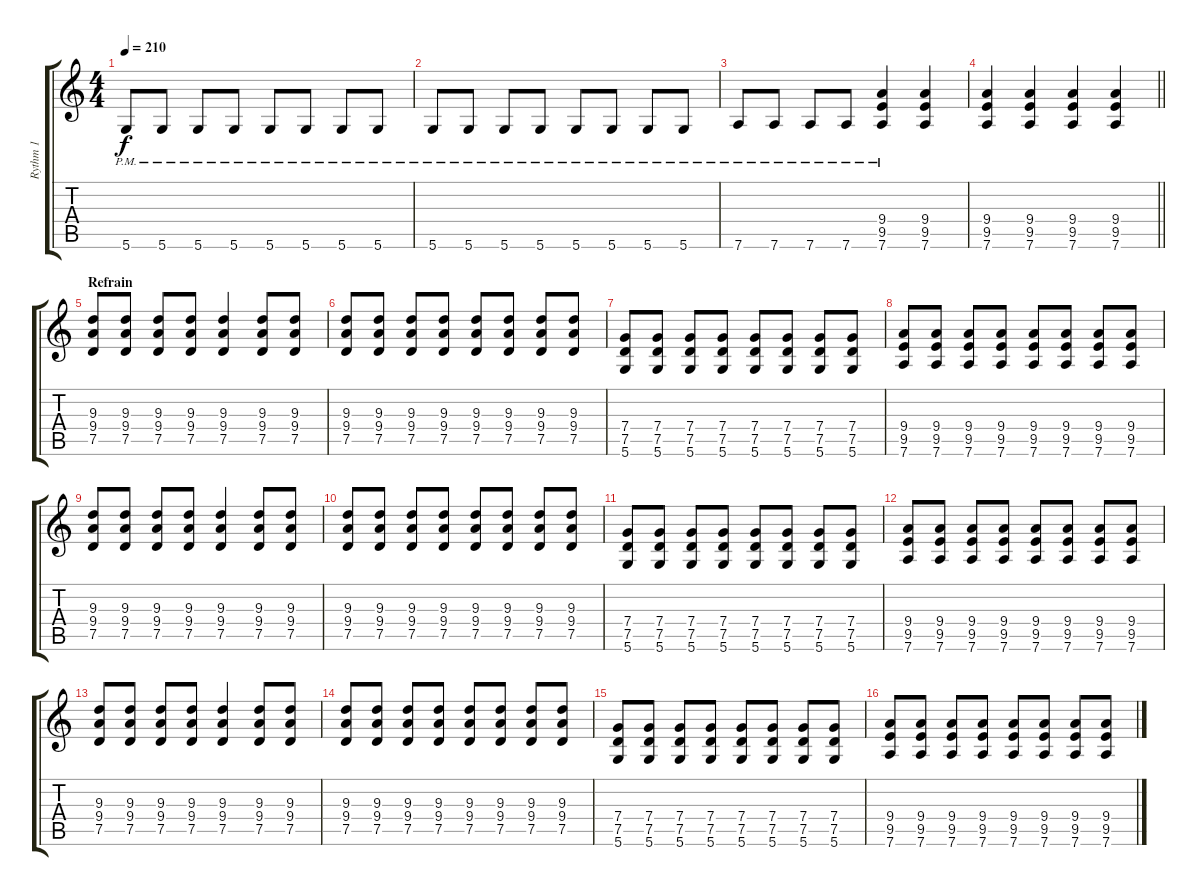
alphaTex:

\track ("Rythm 1" "Rythm 1") {instrument overdrivenguitar}
\staff {score tabs}
\tuning (D4 A3 F3 C3 G2 D2) {hide}
\ts (4 4)
\tempo 210
\clef g2
\ks c
5.6{pm}.8{dy f} 5.6{pm}.8 5.6{pm}.8 5.6{pm}.8 5.6{pm}.8 5.6{pm}.8 5.6{pm}.8 5.6{pm}.8 |
5.6{pm}.8 5.6{pm}.8 5.6{pm}.8 5.6{pm}.8 5.6{pm}.8 5.6{pm}.8 5.6{pm}.8 5.6{pm}.8 |
7.6{pm}.8 7.6{pm}.8 7.6{pm}.8 7.6{pm}.8 (9.4 9.5 7.6{pm}).4 (9.4 9.5 7.6).4 |
\barLineRight lightlight
(9.4 9.5 7.6).4 (9.4 9.5 7.6).4 (9.4 9.5 7.6).4 (9.4 9.5 7.6).4 |
\section ("" "Refrain")
(9.3 9.4 7.5).8 (9.3 9.4 7.5).8 (9.3 9.4 7.5).8 (9.3 9.4 7.5).8 (9.3 9.4 7.5).4 (9.3 9.4 7.5).8 (9.3 9.4 7.5).8 |
(9.3 9.4 7.5).8 (9.3 9.4 7.5).8 (9.3 9.4 7.5).8 (9.3 9.4 7.5).8 (9.3 9.4 7.5).8 (9.3 9.4 7.5).8 (9.3 9.4 7.5).8 (9.3 9.4 7.5).8 |
(7.4 7.5 5.6).8 (7.4 7.5 5.6).8 (7.4 7.5 5.6).8 (7.4 7.5 5.6).8 (7.4 7.5 5.6).8 (7.4 7.5 5.6).8 (7.4 7.5 5.6).8 (7.4 7.5 5.6).8 |
(9.4 9.5 7.6).8 (9.4 9.5 7.6).8 (9.4 9.5 7.6).8 (9.4 9.5 7.6).8 (9.4 9.5 7.6).8 (9.4 9.5 7.6).8 (9.4 9.5 7.6).8 (9.4 9.5 7.6).8 |
(9.3 9.4 7.5).8 (9.3 9.4 7.5).8 (9.3 9.4 7.5).8 (9.3 9.4 7.5).8 (9.3 9.4 7.5).4 (9.3 9.4 7.5).8 (9.3 9.4 7.5).8 |
(9.3 9.4 7.5).8 (9.3 9.4 7.5).8 (9.3 9.4 7.5).8 (9.3 9.4 7.5).8 (9.3 9.4 7.5).8 (9.3 9.4 7.5).8 (9.3 9.4 7.5).8 (9.3 9.4 7.5).8 |
(7.4 7.5 5.6).8 (7.4 7.5 5.6).8 (7.4 7.5 5.6).8 (7.4 7.5 5.6).8 (7.4 7.5 5.6).8 (7.4 7.5 5.6).8 (7.4 7.5 5.6).8 (7.4 7.5 5.6).8 |
(9.4 9.5 7.6).8 (9.4 9.5 7.6).8 (9.4 9.5 7.6).8 (9.4 9.5 7.6).8 (9.4 9.5 7.6).8 (9.4 9.5 7.6).8 (9.4 9.5 7.6).8 (9.4 9.5 7.6).8 |
(9.3 9.4 7.5).8 (9.3 9.4 7.5).8 (9.3 9.4 7.5).8 (9.3 9.4 7.5).8 (9.3 9.4 7.5).4 (9.3 9.4 7.5).8 (9.3 9.4 7.5).8 |
(9.3 9.4 7.5).8 (9.3 9.4 7.5).8 (9.3 9.4 7.5).8 (9.3 9.4 7.5).8 (9.3 9.4 7.5).8 (9.3 9.4 7.5).8 (9.3 9.4 7.5).8 (9.3 9.4 7.5).8 |
(7.4 7.5 5.6).8 (7.4 7.5 5.6).8 (7.4 7.5 5.6).8 (7.4 7.5 5.6).8 (7.4 7.5 5.6).8 (7.4 7.5 5.6).8 (7.4 7.5 5.6).8 (7.4 7.5 5.6).8 |
(9.4 9.5 7.6).8 (9.4 9.5 7.6).8 (9.4 9.5 7.6).8 (9.4 9.5 7.6).8 (9.4 9.5 7.6).8 (9.4 9.5 7.6).8 (9.4 9.5 7.6).8 (9.4 9.5 7.6).8
